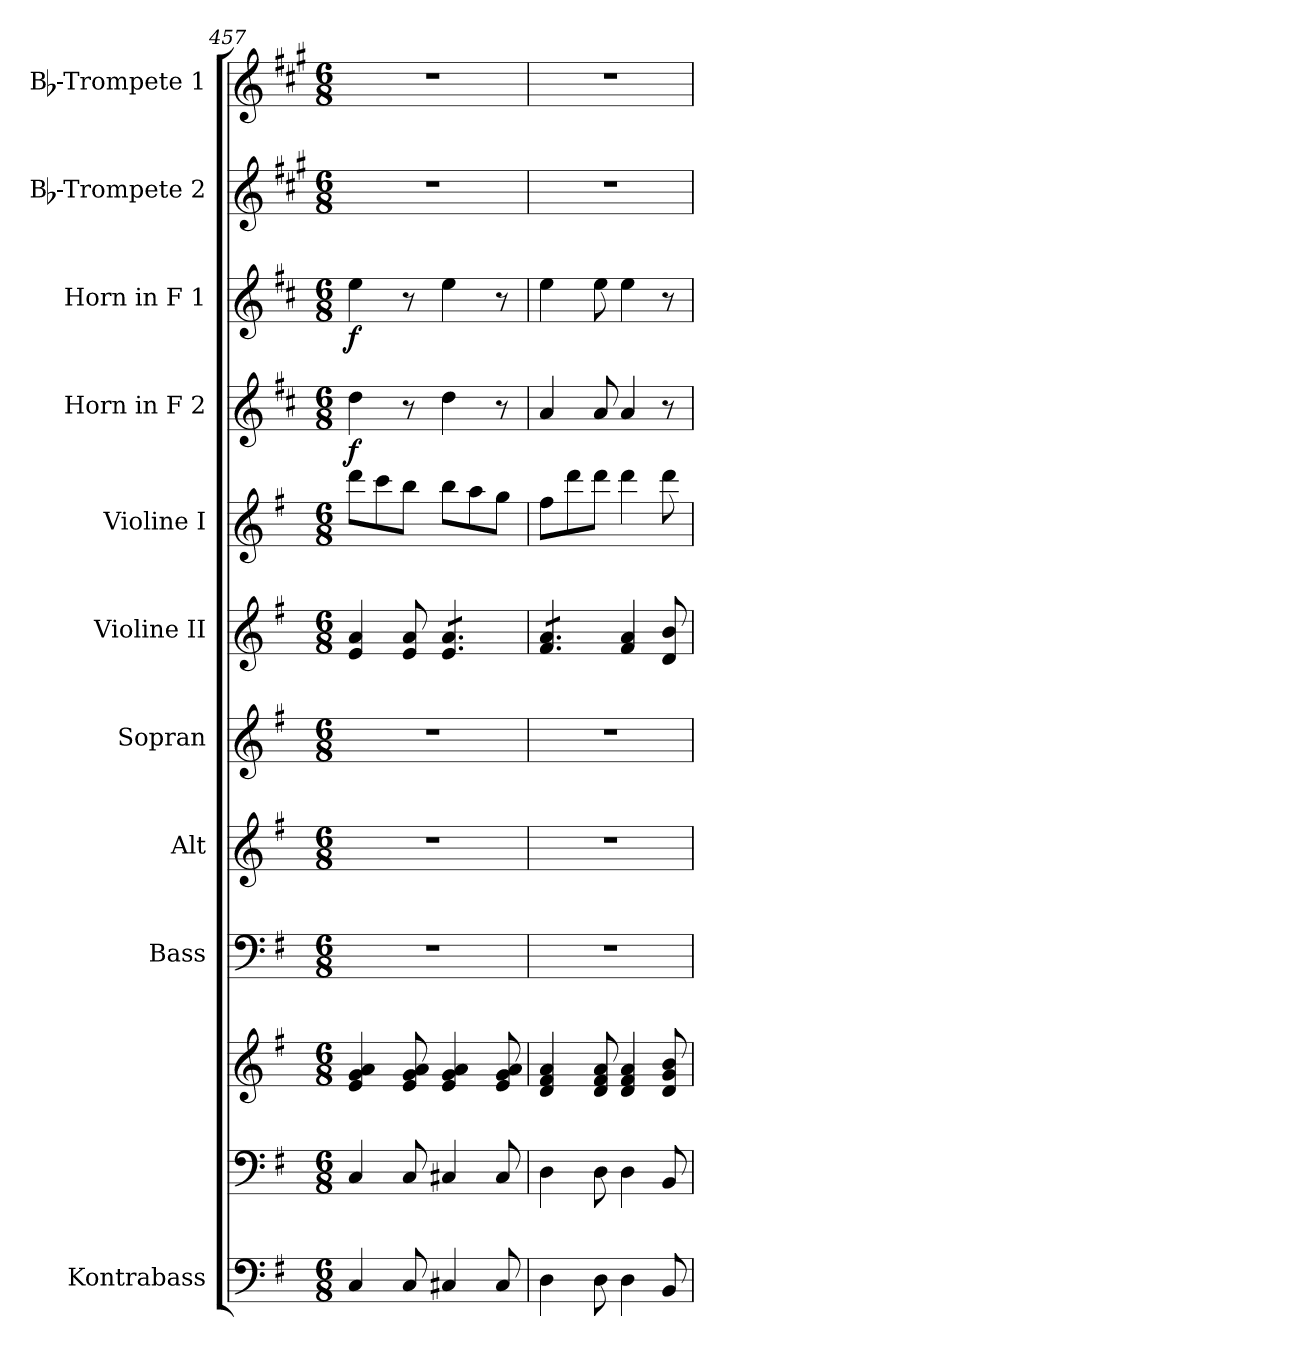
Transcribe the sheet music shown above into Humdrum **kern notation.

**kern	**kern	**kern	**kern	**kern	**kern	**kern	**kern	**kern	**dynam	**kern	**dynam	**kern	**kern
*part11	*part10	*part10	*part9	*part8	*part7	*part6	*part5	*part4	*part4	*part3	*part3	*part2	*part1
*staff12	*staff11	*staff10	*staff9	*staff8	*staff7	*staff6	*staff5	*staff4	*staff4	*staff3	*staff3	*staff2	*staff1
*I"Kontrabass	*	*	*I"Bass	*I"Alt	*I"Sopran	*I"Violine II	*I"Violine I	*I"Horn in F 2	*	*I"Horn in F 1	*	*I"Bb-Trompete 2	*I"Bb-Trompete 1
*I'Kb.	*	*	*I'B.	*I'A.	*I'S.	*I'Vl. II	*I'Vl. I	*	*	*	*	*I'Bb Trp. 2	*I'Bb Trp. 1
*clefF4	*clefF4	*clefG2	*clefF4	*clefG2	*clefG2	*clefG2	*clefG2	*clefG2	*	*clefG2	*	*clefG2	*clefG2
*ITrd7c12	*	*	*	*	*	*	*	*ITrd4c7	*	*ITrd4c7	*	*ITrd1c2	*ITrd1c2
*k[f#]	*k[f#]	*k[f#]	*k[f#]	*k[f#]	*k[f#]	*k[f#]	*k[f#]	*k[f#]	*	*k[f#]	*	*k[f#]	*k[f#]
*G:	*G:	*G:	*G:	*G:	*G:	*G:	*G:	*G:	*	*G:	*	*G:	*G:
*M6/8	*M6/8	*M6/8	*M6/8	*M6/8	*M6/8	*M6/8	*M6/8	*M6/8	*	*M6/8	*	*M6/8	*M6/8
=457	=457	=457	=457	=457	=457	=457	=457	=457	=457	=457	=457	=457	=457
!	!	!	!	!	!	!	!	!	!LO:DY:b	!	!LO:DY:b	!	!
4CC/	4C/	4e/ 4g/ 4a/	2.r	2.r	2.r	4e/ 4a/	8ddd\L	4g\	f	4a\	f	2.r	2.r
.	.	.	.	.	.	.	8ccc\	.	.	.	.	.	.
8CC/	8C/	8e/ 8g/ 8a/	.	.	.	8e/ 8a/	8bb\J	8r	.	8r	.	.	.
*	*	*	*	*	*	*tremolo	*	*	*	*	*	*	*
4CC#X/	4C#X/	4e/ 4g/ 4a/	.	.	.	8e/ 8a/L	8bb\L	4g\	.	4a\	.	.	.
.	.	.	.	.	.	8e/ 8a/	8aa\	.	.	.	.	.	.
8CC#/	8C#/	8e/ 8g/ 8a/	.	.	.	8e/ 8a/J	8gg\J	8r	.	8r	.	.	.
=458	=458	=458	=458	=458	=458	=458	=458	=458	=458	=458	=458	=458	=458
4DD\	4D\	4d/ 4f#/ 4a/	2.r	2.r	2.r	8f#/ 8a/L	8ff#\L	4d/	.	4a\	.	2.r	2.r
.	.	.	.	.	.	8f#/ 8a/	8ddd\	.	.	.	.	.	.
8DD\	8D\	8d/ 8f#/ 8a/	.	.	.	8f#/ 8a/J	8ddd\J	8d/	.	8a\	.	.	.
*	*	*	*	*	*	*Xtremolo	*	*	*	*	*	*	*
4DD\	4D\	4d/ 4f#/ 4a/	.	.	.	4f#/ 4a/	4ddd\	4d/	.	4a\	.	.	.
8BBB/	8BB/	8d/ 8g/ 8b/	.	.	.	8d/ 8b/	8ddd\	8r	.	8r	.	.	.
=	=	=	=	=	=	=	=	=	=	=	=	=	=
*-	*-	*-	*-	*-	*-	*-	*-	*-	*-	*-	*-	*-	*-
